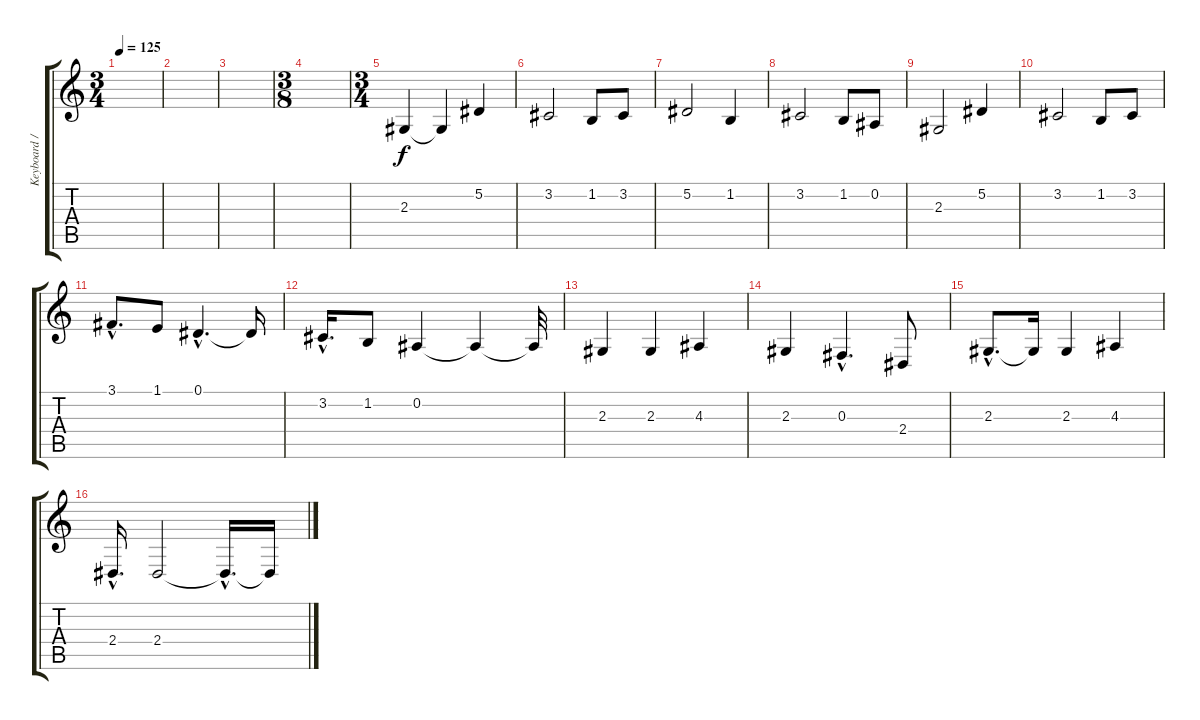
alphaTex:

\track ("Keyboard / Vocals" "Keyboard /") {instrument stringensemble1}
\staff {score tabs}
\tuning (Eb4 Bb3 Gb3 Db3 Ab2 Eb2) {hide}
\ts (3 4)
\tempo 125
\clef g2
\ks c
|
|
|
\ts (3 8)
|
\ts (3 4)
2.3.4 2.3{t}.4 5.2.4 |
3.2.2 1.2.8 3.2.8 |
5.2.2 1.2.4 |
3.2.2 1.2.8 0.2.8 |
2.3.2 5.2.4 |
3.2.2 1.2.8 3.2.8 |
3.1{hac}.8{d} 1.1.8 0.1{hac}.4{d} 0.1{t}.16 |
3.2{hac}.16{d} 1.2.8 0.2.4 0.2{t}.4 0.2{t}.32 |
2.3.4 2.3.4 4.3.4 |
2.3.4 0.3{hac}.4{d} 2.4.8 |
2.3{hac}.8{d} 2.3{t}.16 2.3.4 4.3.4 |
2.4{hac}.16{d} 2.4.2 2.4{hac t}.16{d} 2.4{t}.16
